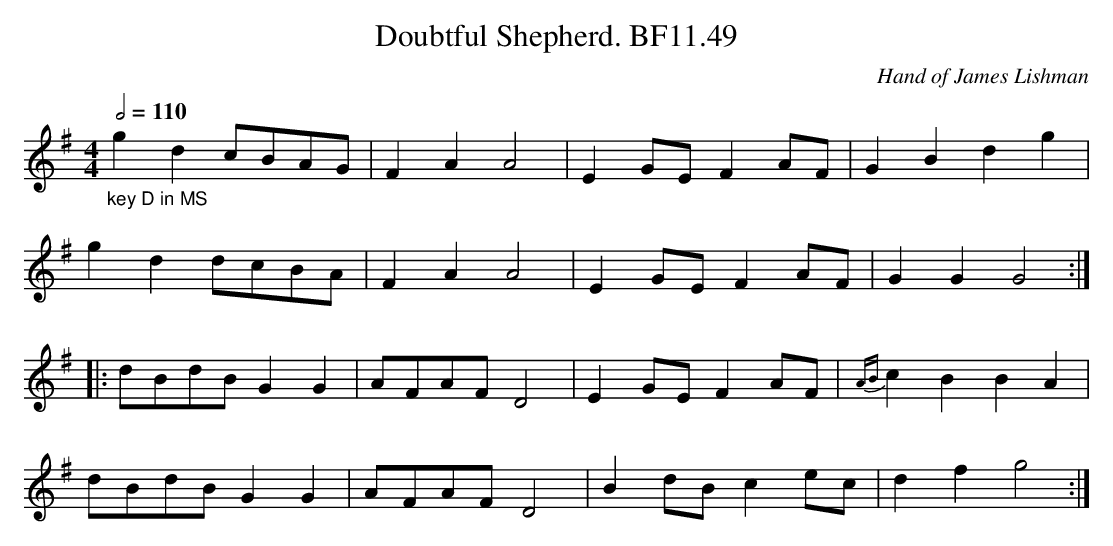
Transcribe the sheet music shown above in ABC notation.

X:1
T:Doubtful Shepherd. BF11.49
M:4/4
Q:1/2=110
C:Hand of James Lishman
K:G
"_key D in MS"g2d2cBAG|F2A2A4|E2GEF2AF|G2B2d2g2|
g2d2dcBA|F2A2A4|E2GEF2AF|G2G2G4:|
|:dBdBG2G2|AFAFD4|E2GEF2AF|{AB}c2B2B2A2|
dBdBG2G2|AFAFD4|B2dBc2ec|d2f2g4:|
